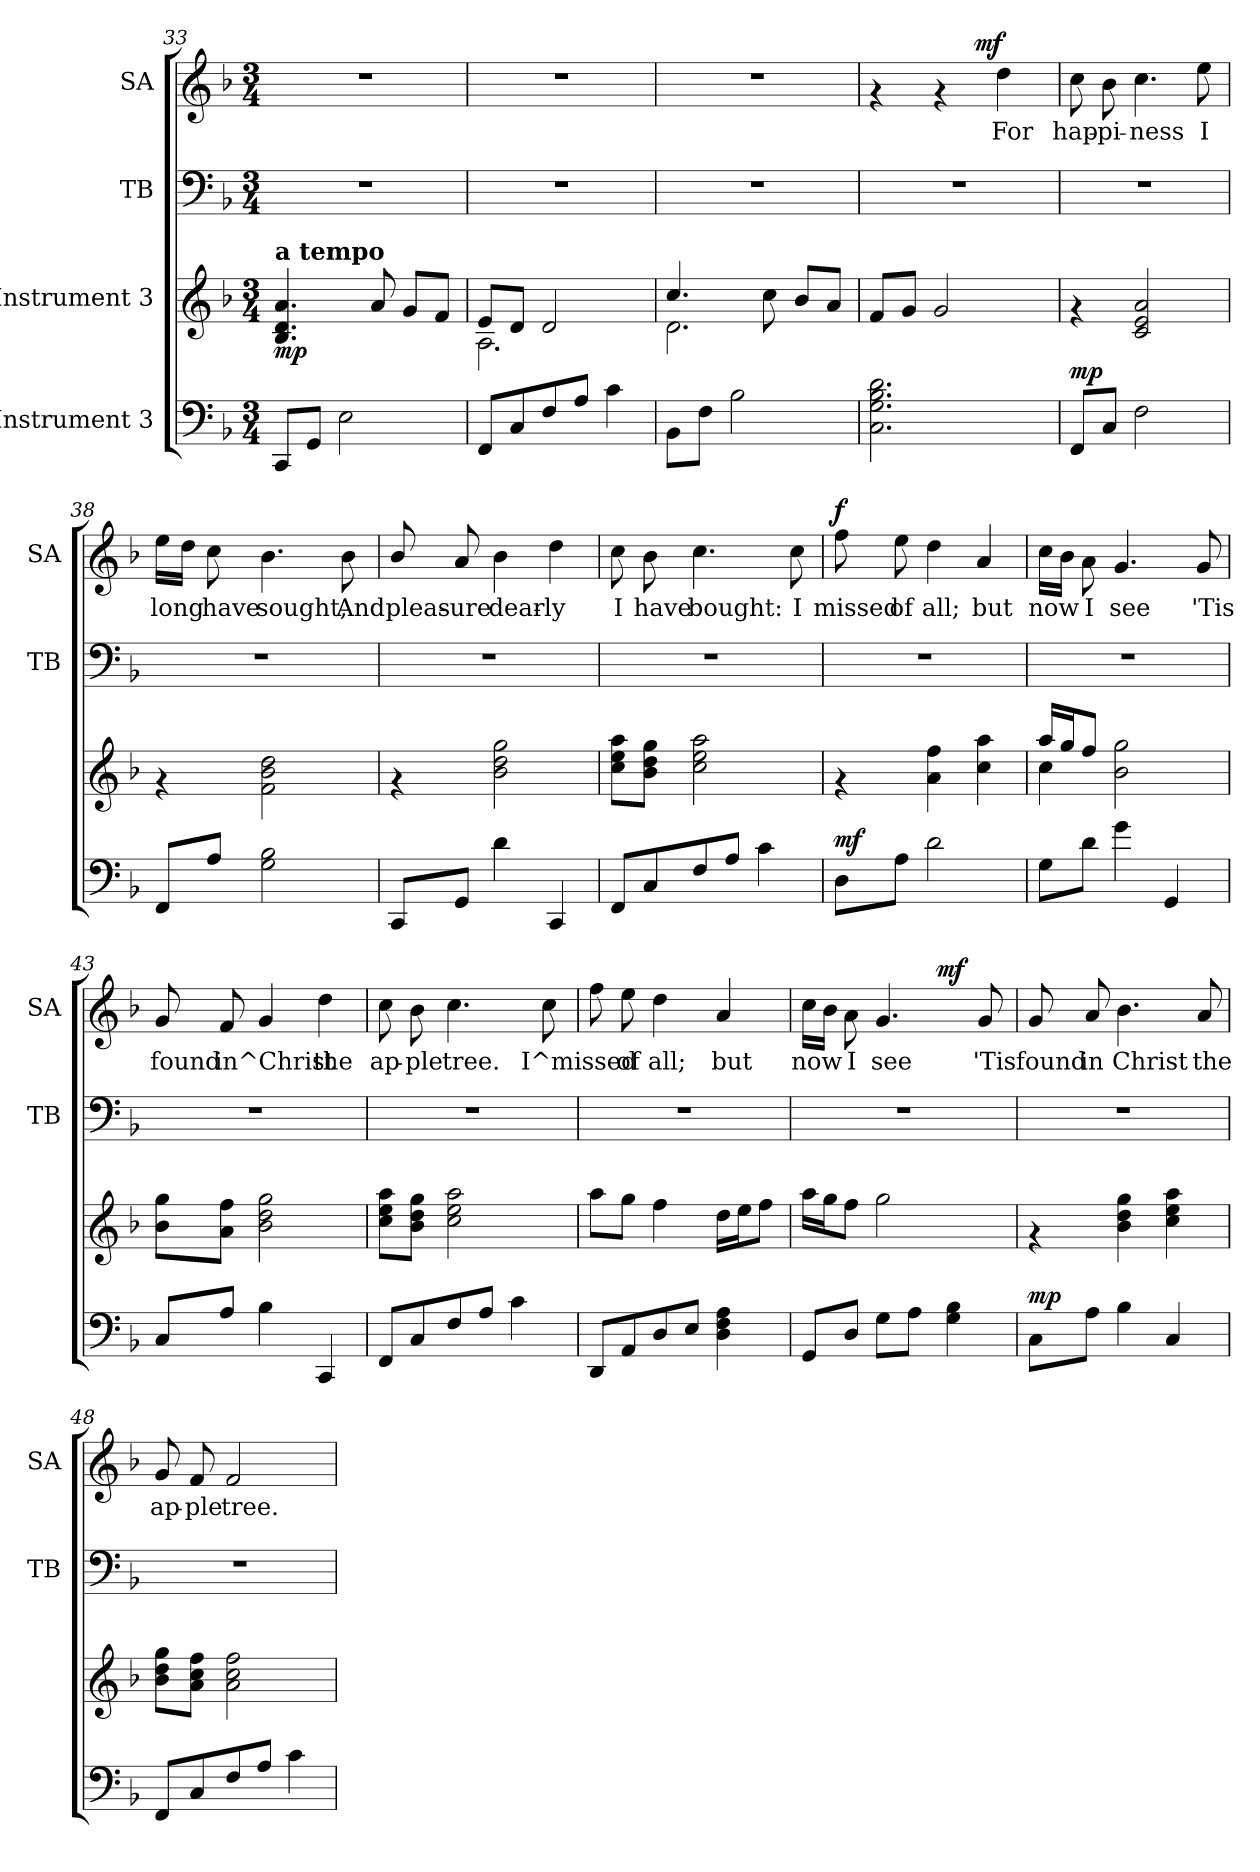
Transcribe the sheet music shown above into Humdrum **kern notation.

**kern	**dynam	**kern	**dynam	**kern	**kern	**text	**dynam
*part4	*part4	*part3	*part3	*part2	*part1	*part1	*part1
*staff4	*staff4	*staff3	*staff3	*staff2	*staff1	*staff1	*staff1
*I"Instrument 3	*	*I"Instrument 3	*	*I"TB	*I"SA	*	*
*	*	*	*	*I'TB	*I'SA	*	*
!!LO:PB:g=z
*clefF4	*	*clefG2	*	*clefF4	*clefG2	*	*
*k[b-]	*	*k[b-]	*	*k[b-]	*k[b-]	*	*
*F:	*	*F:	*	*F:	*F:	*	*
*M3/4	*	*M3/4	*	*M3/4	*M3/4	*	*
=33	=33	=33	=33	=33	=33	=33	=33
!	!	!LO:TX:a:B:t=a tempo	!	!	!	!	!
!	!	!	!LO:DY:b	!	!	!	!
8CC/L	.	4.d/ 4.B-/ 4.a/	mp	2.r	2.r	.	.
8GG/J	.	.	.	.	.	.	.
2E\	.	.	.	.	.	.	.
.	.	8a/	.	.	.	.	.
.	.	8g/L	.	.	.	.	.
.	.	8f/J	.	.	.	.	.
=34	=34	=34	=34	=34	=34	=34	=34
*	*	*^	*	*	*	*	*
8FF/L	.	8e/L	2.A\	.	2.r	2.r	.	.
8C/	.	8d/J	.	.	.	.	.	.
8F/	.	2d/	.	.	.	.	.	.
8A/J	.	.	.	.	.	.	.	.
4c\	.	.	.	.	.	.	.	.
=35	=35	=35	=35	=35	=35	=35	=35	=35
8BB-\L	.	4.cc/	2.d\	.	2.r	2.r	.	.
8F\J	.	.	.	.	.	.	.	.
2B-\	.	.	.	.	.	.	.	.
.	.	8cc\	.	.	.	.	.	.
.	.	8b-/L	.	.	.	.	.	.
.	.	8a/J	.	.	.	.	.	.
*	*	*v	*v	*	*	*	*	*
!!LO:PB:g=z
=36	=36	=36	=36	=36	=36	=36	=36
*	*	*	*	*	*^	*	*
2.d\ 2.B-\ 2.C\ 2.G\	.	8f/L	.	2.r	4rf	4..ryy	.	.
.	.	8g/J	.	.	.	.	.	.
.	.	2g/	.	.	4rf	.	.	.
!	!	!	!	!	!	!	!	!LO:DY:a
.	.	.	.	.	.	4ryy	.	mf
!	!	!	!	!	!	!	!LO:LY:b:cj	!
.	.	.	.	.	4dd\	.	For	.
.	.	.	.	.	.	16ryy	.	.
=37	=37	=37	=37	=37	=37	=37	=37	=37
!	!LO:DY:a	!	!	!	!	!	!LO:LY:b:cj	!
*	*	*	*	*	*v	*v	*	*
8FF/L	mp	4rf	.	2.r	8cc\	hap-	.
!	!	!	!	!	!	!LO:LY:b:cj	!
8C/J	.	.	.	.	8b-\	-pi-	.
!	!	!	!	!	!	!LO:LY:b:cj	!
2F\	.	2a/ 2e/ 2c/	.	.	4.cc\	-ness	.
!	!	!	!	!	!	!LO:LY:b:cj	!
.	.	.	.	.	8ee\	I	.
=38	=38	=38	=38	=38	=38	=38	=38
!	!	!	!	!	!	!LO:LY:b:cj	!
8FF/L	.	4rf	.	2.r	16ee\L	long	.
!	!	!	!	!	!	!LO:LY:b:cj	!
.	.	.	.	.	16dd\J	.	.
!	!	!	!	!	!	!LO:LY:b:cj	!
8A/J	.	.	.	.	8cc\	have	.
!	!	!	!	!	!	!LO:LY:b:cj	!
2G\ 2B-\	.	2b-\ 2f\ 2dd\	.	.	4.b-\	sought,	.
!	!	!	!	!	!	!LO:LY:b:cj	!
.	.	.	.	.	8b-\	And	.
=39	=39	=39	=39	=39	=39	=39	=39
!	!	!	!	!	!	!LO:LY:b:cj	!
8CC/L	.	4rf	.	2.r	8b-/	pleas-	.
!	!	!	!	!	!	!LO:LY:b:cj	!
8GG/J	.	.	.	.	8a/	-ure	.
!	!	!	!	!	!	!LO:LY:b:cj	!
4d\	.	2dd\ 2b-\ 2gg\	.	.	4b-\	dear-	.
!	!	!	!	!	!	!LO:LY:b:cj	!
4CC/	.	.	.	.	4dd\	-ly	.
!!LO:LB:g=z
=40	=40	=40	=40	=40	=40	=40	=40
!	!	!	!	!	!	!LO:LY:b:cj	!
8FF/L	.	8aa\ 8cc\ 8ee\L	.	2.r	8cc\	I	.
!	!	!	!	!	!	!LO:LY:b:cj	!
8C/	.	8gg\ 8b-\ 8dd\J	.	.	8b-\	have	.
!	!	!	!	!	!	!LO:LY:b:cj	!
8F/	.	2ee\ 2cc\ 2aa\	.	.	4.cc\	bought:	.
8A/J	.	.	.	.	.	.	.
4c\	.	.	.	.	.	.	.
!	!	!	!	!	!	!LO:LY:b:cj	!
.	.	.	.	.	8cc\	I	.
=41	=41	=41	=41	=41	=41	=41	=41
!	!LO:DY:a	!	!	!	!	!LO:LY:b:cj	!LO:DY:a
8D\L	mf	4rf	.	2.r	8ff\	missed	f
!	!	!	!	!	!	!LO:LY:b:cj	!
8A\J	.	.	.	.	8ee\	of	.
!	!	!	!	!	!	!LO:LY:b:cj	!
2d\	.	4ff\ 4a\	.	.	4dd\	all;	.
!	!	!	!	!	!	!LO:LY:b:cj	!
.	.	4aa\ 4cc\	.	.	4a/	but	.
=42	=42	=42	=42	=42	=42	=42	=42
*	*	*^	*	*	*	*	*
!	!	!	!	!	!	!	!LO:LY:b:cj	!
8G\L	.	16aa/L	4cc\	.	2.r	16cc\L	now	.
!	!	!	!	!	!	!	!LO:LY:b:cj	!
.	.	16gg/	.	.	.	16b-\J	.	.
!	!	!	!	!	!	!	!LO:LY:b:cj	!
8d\J	.	8ff/J	.	.	.	8a\	I	.
!	!	!	!	!	!	!	!LO:LY:b:cj	!
4g\	.	2ryy	2b-\ 2gg\	.	.	4.g/	see	.
4GG/	.	.	.	.	.	.	.	.
!	!	!	!	!	!	!	!LO:LY:b:cj	!
.	.	.	.	.	.	8g/	'Tis	.
*	*	*v	*v	*	*	*	*	*
!!LO:LB:g=z
=43	=43	=43	=43	=43	=43	=43	=43
!	!	!	!	!	!	!LO:LY:b:cj	!
8C/L	.	8b-\ 8gg\L	.	2.r	8g/	found	.
!	!	!	!	!	!	!LO:LY:b:cj	!
8A/J	.	8a\ 8ff\J	.	.	8f/	in^Christ	.
!	!	!	!	!	!	!LO:LY:b:cj	!
4B-\	.	2gg\ 2dd\ 2b-\	.	.	4g/	.	.
!	!	!	!	!	!	!LO:LY:b:cj	!
4CC/	.	.	.	.	4dd\	the	.
=44	=44	=44	=44	=44	=44	=44	=44
!	!	!	!	!	!	!LO:LY:b:cj	!
8FF/L	.	8aa\ 8ee\ 8cc\L	.	2.r	8cc\	ap-	.
!	!	!	!	!	!	!LO:LY:b:cj	!
8C/	.	8gg\ 8b-\ 8dd\J	.	.	8b-\	-ple	.
!	!	!	!	!	!	!LO:LY:b:cj	!
8F/	.	2ee\ 2cc\ 2aa\	.	.	4.cc\	tree.	.
8A/J	.	.	.	.	.	.	.
4c\	.	.	.	.	.	.	.
!	!	!	!	!	!	!LO:LY:b:cj	!
.	.	.	.	.	8cc\	I^missed	.
=45	=45	=45	=45	=45	=45	=45	=45
!	!	!	!	!	!	!LO:LY:b:cj	!
8DD/L	.	8aa\L	.	2.r	8ff\	.	.
!	!	!	!	!	!	!LO:LY:b:cj	!
8AA/	.	8gg\J	.	.	8ee\	of	.
!	!	!	!	!	!	!LO:LY:b:cj	!
8D/	.	4ff\	.	.	4dd\	all;	.
8E/J	.	.	.	.	.	.	.
!	!	!	!	!	!	!LO:LY:b:cj	!
4F\ 4D\ 4A\	.	16dd\L	.	.	4a/	but	.
.	.	16ee\	.	.	.	.	.
.	.	8ff\J	.	.	.	.	.
=46	=46	=46	=46	=46	=46	=46	=46
!	!	!	!	!	!	!LO:LY:b:cj	!
*	*	*	*	*	*^	*	*
8GG/L	.	16aa\L	.	2.r	16cc\L	4ryy	now	.
!	!	!	!	!	!	!	!LO:LY:b:cj	!
.	.	16gg\	.	.	16b-\J	.	.	.
!	!	!	!	!	!	!	!LO:LY:b:cj	!
8D/J	.	8ff\J	.	.	8a\	.	I	.
!	!	!	!	!	!	!	!LO:LY:b:cj	!
8G\L	.	2gg\	.	.	4.g/	8...ryy	see	.
8A\J	.	.	.	.	.	.	.	.
!	!	!	!	!	!	!	!	!LO:DY:a
.	.	.	.	.	.	4ryy	.	mf
4G\ 4B-\	.	.	.	.	.	.	.	.
!	!	!	!	!	!	!	!LO:LY:b:cj	!
.	.	.	.	.	8g/	.	'Tis	.
.	.	.	.	.	.	64ryy	.	.
!!LO:PB:g=z
=47	=47	=47	=47	=47	=47	=47	=47	=47
!	!LO:DY:a	!	!	!	!	!	!LO:LY:b:cj	!
*	*	*	*	*	*v	*v	*	*
8C\L	mp	4rf	.	2.r	8g/	found	.
!	!	!	!	!	!	!LO:LY:b:cj	!
8A\J	.	.	.	.	8a/	in	.
!	!	!	!	!	!	!LO:LY:b:cj	!
4B-\	.	4dd\ 4b-\ 4gg\	.	.	4.b-\	Christ	.
4C/	.	4aa\ 4cc\ 4ee\	.	.	.	.	.
!	!	!	!	!	!	!LO:LY:b:cj	!
.	.	.	.	.	8a/	the	.
=48	=48	=48	=48	=48	=48	=48	=48
!	!	!	!	!	!	!LO:LY:b:cj	!
8FF/L	.	8dd\ 8b-\ 8gg\L	.	2.r	8g/	ap-	.
!	!	!	!	!	!	!LO:LY:b:cj	!
8C/	.	8cc\ 8a\ 8ff\J	.	.	8f/	-ple	.
!	!	!	!	!	!	!LO:LY:b:cj	!
8F/	.	2ff\ 2a\ 2cc\	.	.	2f/	tree.	.
8A/J	.	.	.	.	.	.	.
4c\	.	.	.	.	.	.	.
=	=	=	=	=	=	=	=
*-	*-	*-	*-	*-	*-	*-	*-
